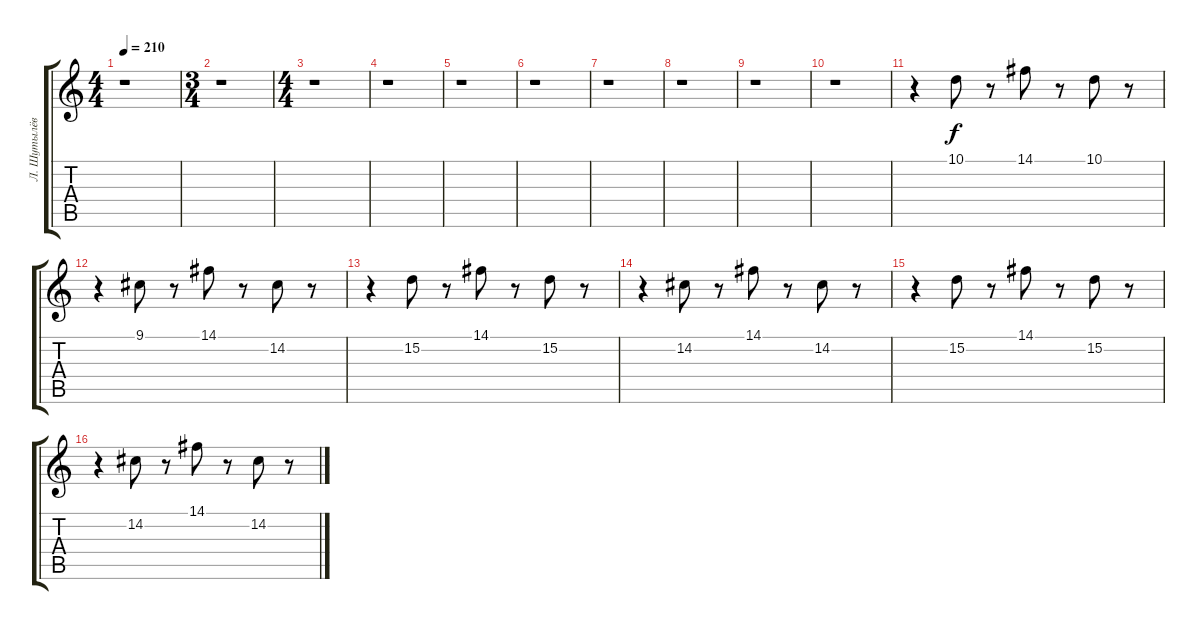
\track ("Л. Шутылёв" "Л. Шутылёв") {instrument musicbox}
\staff {score tabs}
\tuning (E4 B3 G3 D3 A2 E2) {hide}
\ts (4 4)
\tempo 210
\clef g2
\ks c
r.1{dy f} |
\ts (3 4)
r.1 |
\ts (4 4)
r.1 |
r.1 |
r.1 |
r.1 |
r.1 |
r.1 |
r.1 |
r.1 |
r.4 10.1.8 r.8 14.1.8 r.8 10.1.8 r.8 |
r.4 9.1.8 r.8 14.1.8 r.8 14.2.8 r.8 |
r.4 15.2.8 r.8 14.1.8 r.8 15.2.8 r.8 |
r.4 14.2.8 r.8 14.1.8 r.8 14.2.8 r.8 |
r.4 15.2.8 r.8 14.1.8 r.8 15.2.8 r.8 |
r.4 14.2.8 r.8 14.1.8 r.8 14.2.8 r.8
